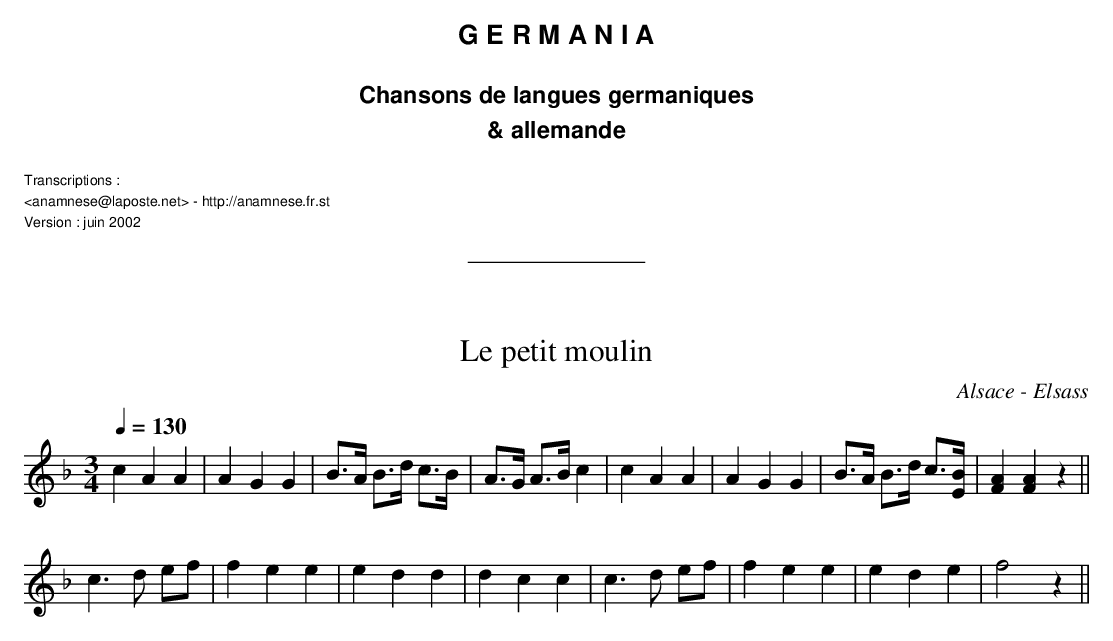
X:1
T:Le petit moulin
O:Alsace - Elsass
M:3/4
L:1/4
Q:1/4=130
K:F
cAA | AGG | B/>A/ B/>d/ c/>B/ | A/>G/ A/>B/ c | cAA | AGG |  B/>A/ B/>d/ c/>[B/E/] | [FA][FA]z ||
c>d e/f/ | fee | edd | dcc | c>d e/f/ |fee | ede | f2 z ||
